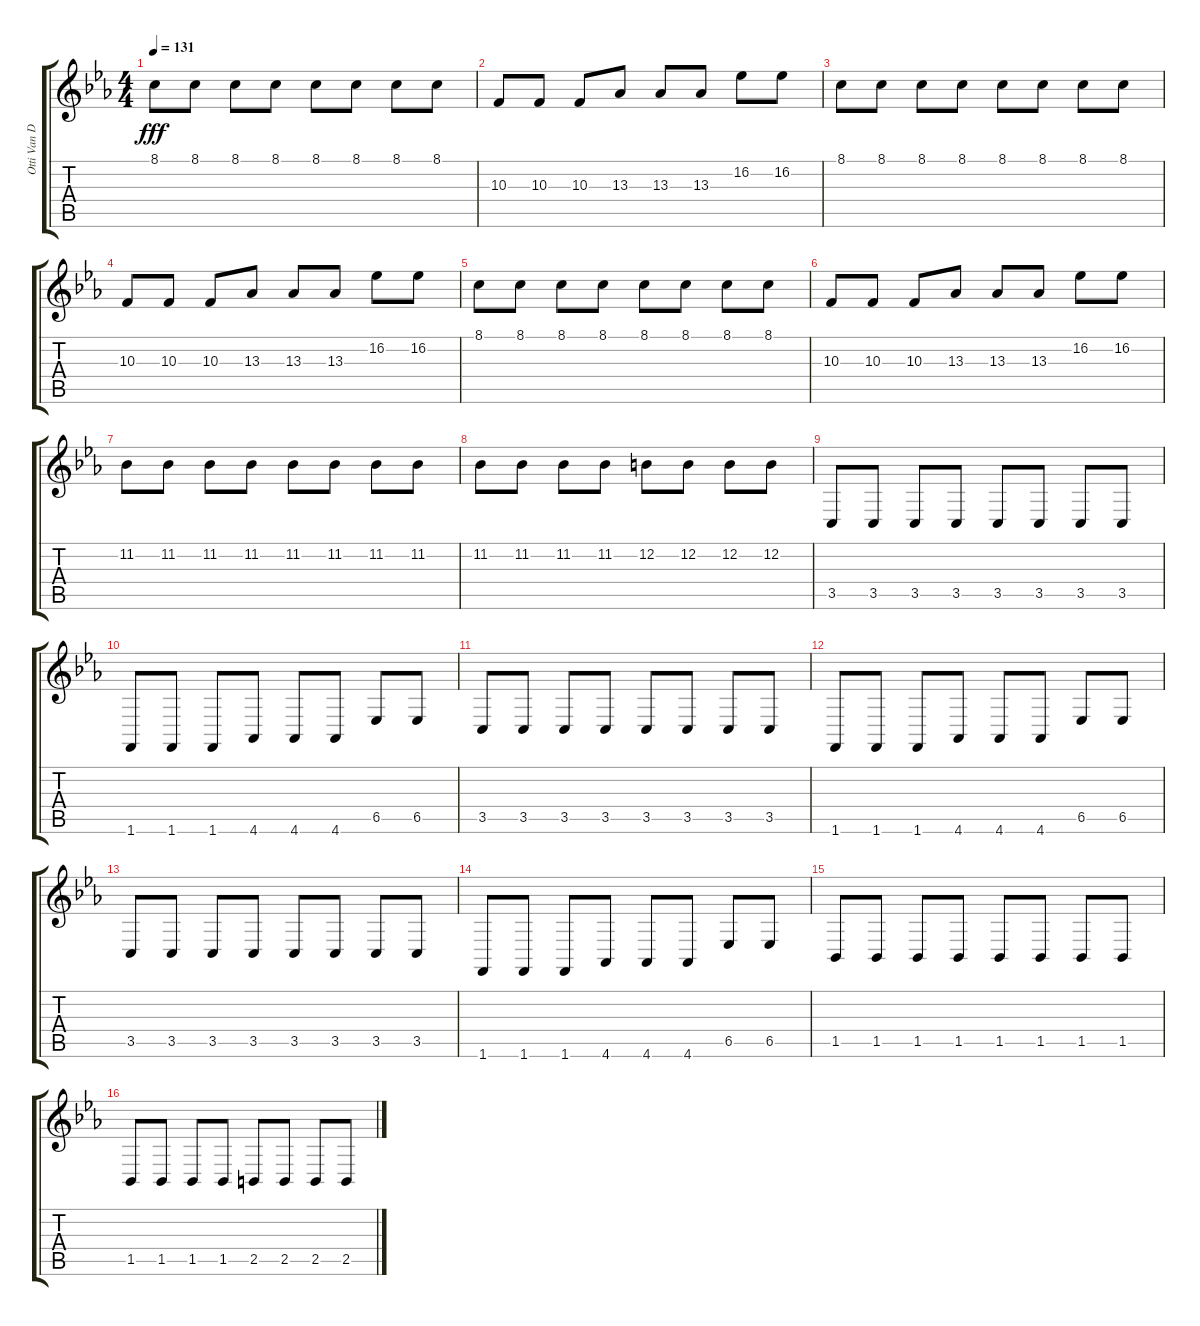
\track ("Otti Van Der Werf/Jeroen Swinnen (Bass L" "Otti Van D") {instrument lead1square}
\staff {score tabs}
\tuning (E4 B3 G3 D3 A2 E2) {hide}
\ts (4 4)
\tempo 131
\clef g2
\ks cminor
8.1.8{dy fff} 8.1.8 8.1.8 8.1.8 8.1.8 8.1.8 8.1.8 8.1.8 |
10.3.8 10.3.8 10.3.8 13.3.8 13.3.8 13.3.8 16.2.8 16.2.8 |
8.1.8 8.1.8 8.1.8 8.1.8 8.1.8 8.1.8 8.1.8 8.1.8 |
10.3.8 10.3.8 10.3.8 13.3.8 13.3.8 13.3.8 16.2.8 16.2.8 |
8.1.8 8.1.8 8.1.8 8.1.8 8.1.8 8.1.8 8.1.8 8.1.8 |
10.3.8 10.3.8 10.3.8 13.3.8 13.3.8 13.3.8 16.2.8 16.2.8 |
11.2.8 11.2.8 11.2.8 11.2.8 11.2.8 11.2.8 11.2.8 11.2.8 |
11.2.8 11.2.8 11.2.8 11.2.8 12.2.8 12.2.8 12.2.8 12.2.8 |
3.5.8 3.5.8 3.5.8 3.5.8 3.5.8 3.5.8 3.5.8 3.5.8 |
1.6.8 1.6.8 1.6.8 4.6.8 4.6.8 4.6.8 6.5.8 6.5.8 |
3.5.8 3.5.8 3.5.8 3.5.8 3.5.8 3.5.8 3.5.8 3.5.8 |
1.6.8 1.6.8 1.6.8 4.6.8 4.6.8 4.6.8 6.5.8 6.5.8 |
3.5.8 3.5.8 3.5.8 3.5.8 3.5.8 3.5.8 3.5.8 3.5.8 |
1.6.8 1.6.8 1.6.8 4.6.8 4.6.8 4.6.8 6.5.8 6.5.8 |
1.5.8 1.5.8 1.5.8 1.5.8 1.5.8 1.5.8 1.5.8 1.5.8 |
1.5.8 1.5.8 1.5.8 1.5.8 2.5.8 2.5.8 2.5.8 2.5.8
